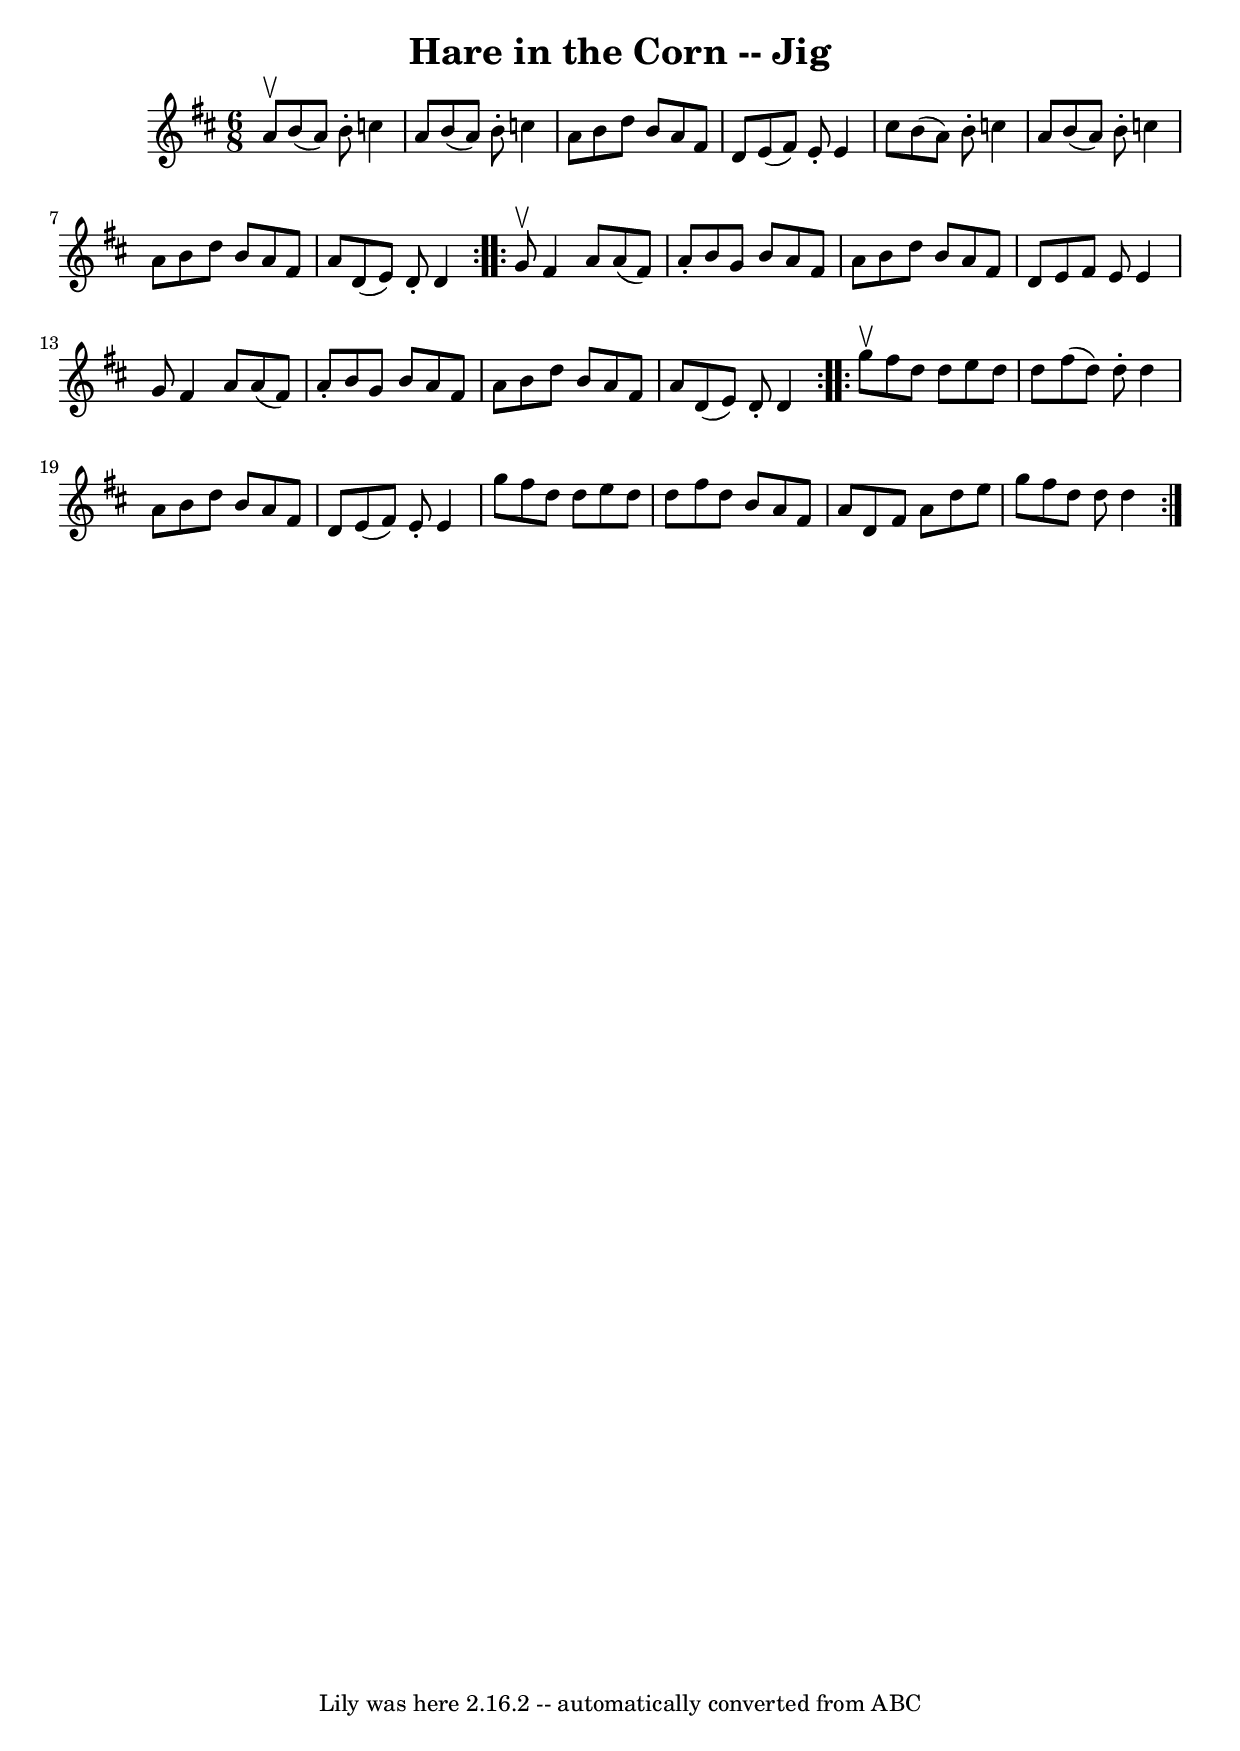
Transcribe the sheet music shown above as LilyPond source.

\version "2.16.2"
\include "Mammoth.ily"
\header {
  %% book = "Ryan's Mammoth Collection"
  crossRefNumber = "1"
  footnotes = "\\\\84 432"
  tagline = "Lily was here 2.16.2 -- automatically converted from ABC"
  title = "Hare in the Corn -- Jig"

}
voicedefault =  {



  \repeat volta 2 {

    \time 6/8 
    \key d \major a'8^\upbow |
    b'8 (a'8) b'8 -.   
    c''4 a'8    |
    b'8 (a'8) b'8 -. c''4 a'8    |
    
    b'8 d''8 b'8 a'8 fis'8 d'8    |
    e'8 (fis'8) e'8 
    -. e'4 cis''8    |
    b'8 (a'8) b'8 -. c''4 a'8    
    |
    b'8 (a'8) b'8 -. c''4 a'8    |
    b'8 d''8    
    b'8 a'8 fis'8 a'8    |
    d'8 (e'8) d'8 -. d'4    
  }    
  
  \repeat volta 2 {
    g'8^\upbow |
    fis'4 a'8 a'8 (fis'8) 
    a'8 -.   |
    b'8 g'8 b'8 a'8 fis'8 a'8    |
    
    b'8 d''8 b'8 a'8 fis'8 d'8    |
    e'8 fis'8 e'8    
    e'4 g'8    |
    fis'4 a'8 a'8 (fis'8) a'8 -.   
    |
    b'8 g'8 b'8 a'8 fis'8 a'8    |
    b'8 d''8   
    b'8 a'8 fis'8 a'8    |
    d'8 (e'8) d'8 -. d'4    
  }   
  
  \repeat volta 2 {
    g''8^\upbow |
    fis''8 d''8 d''8 e''8  
    d''8 d''8    |
    fis''8 (d''8) d''8 -. d''4 a'8    
    |
    b'8 d''8 b'8 a'8 fis'8 d'8    |
    e'8 (
    fis'8) e'8 -. e'4 g''8    |
    fis''8 d''8 d''8 e''8 
    d''8 d''8    |
    fis''8 d''8 b'8 a'8 fis'8 a'8    
    |
    d'8 fis'8 a'8 d''8 e''8 g''8    |
    fis''8    
    d''8 d''8 d''4    
  }   

}

\score{
  <<

    \context Staff="default"
    {
      \voicedefault 
      
    }

  >>
  \layout {
    
  }
  \midi {
  }

}
